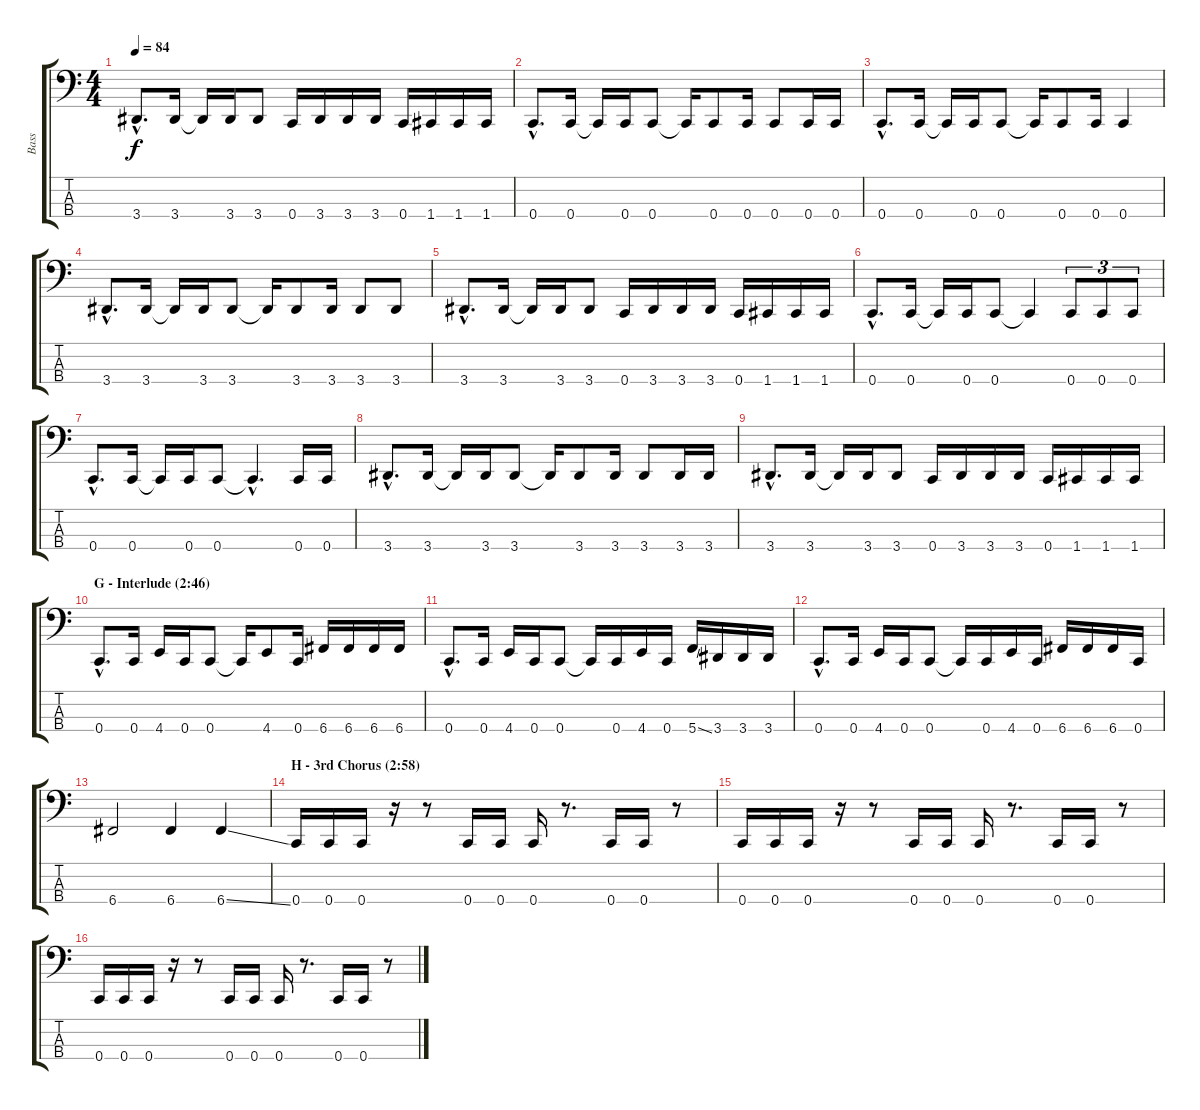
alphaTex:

\track ("Bass" "Bass") {instrument electricbasspick}
\staff {score tabs}
\tuning (F2 C2 G1 C1) {hide}
\ts (4 4)
\tempo 84
\clef f4
\ks c
3.4{hac}.8{d dy f} 3.4.16 3.4{t}.16 3.4.16 3.4.8 0.4.16 3.4.16 3.4.16 3.4.16 0.4.16 1.4.16 1.4.16 1.4.16 |
0.4{hac}.8{d} 0.4.16 0.4{t}.16 0.4.16 0.4.8 0.4{t}.16 0.4.8 0.4.16 0.4.8 0.4.16 0.4.16 |
0.4{hac}.8{d} 0.4.16 0.4{t}.16 0.4.16 0.4.8 0.4{t}.16 0.4.8 0.4.16 0.4.4 |
3.4{hac}.8{d} 3.4.16 3.4{t}.16 3.4.16 3.4.8 3.4{t}.16 3.4.8 3.4.16 3.4.8 3.4.8 |
3.4{hac}.8{d} 3.4.16 3.4{t}.16 3.4.16 3.4.8 0.4.16 3.4.16 3.4.16 3.4.16 0.4.16 1.4.16 1.4.16 1.4.16 |
0.4{hac}.8{d} 0.4.16 0.4{t}.16 0.4.16 0.4.8 0.4{t}.4 0.4.8{tu (3 2)} 0.4.8{tu (3 2)} 0.4.8{tu (3 2)} |
0.4{hac}.8{d} 0.4.16 0.4{t}.16 0.4.16 0.4.8 0.4{hac t}.4{d} 0.4.16 0.4.16 |
3.4{hac}.8{d} 3.4.16 3.4{t}.16 3.4.16 3.4.8 3.4{t}.16 3.4.8 3.4.16 3.4.8 3.4.16 3.4.16 |
3.4{hac}.8{d} 3.4.16 3.4{t}.16 3.4.16 3.4.8 0.4.16 3.4.16 3.4.16 3.4.16 0.4.16 1.4.16 1.4.16 1.4.16 |
\section ("" "G - Interlude (2:46)")
0.4{hac}.8{d} 0.4.16 4.4.16 0.4.16 0.4.8 0.4{t}.16 4.4.8 0.4.16 6.4.16 6.4.16 6.4.16 6.4.16 |
0.4{hac}.8{d} 0.4.16 4.4.16 0.4.16 0.4.8 0.4{t}.16 0.4.16 4.4.16 0.4.16 5.4{ss}.16 3.4.16 3.4.16 3.4.16 |
0.4{hac}.8{d} 0.4.16 4.4.16 0.4.16 0.4.8 0.4{t}.16 0.4.16 4.4.16 0.4.16 6.4.16 6.4.16 6.4.16 0.4.16 |
6.4.2 6.4.4 6.4{ss}.4 |
\section ("" "H - 3rd Chorus (2:58)")
0.4.16 0.4.16 0.4.16 r.16 r.8 0.4.16 0.4.16 0.4.16 r.8{d} 0.4.16 0.4.16 r.8 |
0.4.16 0.4.16 0.4.16 r.16 r.8 0.4.16 0.4.16 0.4.16 r.8{d} 0.4.16 0.4.16 r.8 |
0.4.16 0.4.16 0.4.16 r.16 r.8 0.4.16 0.4.16 0.4.16 r.8{d} 0.4.16 0.4.16 r.8
